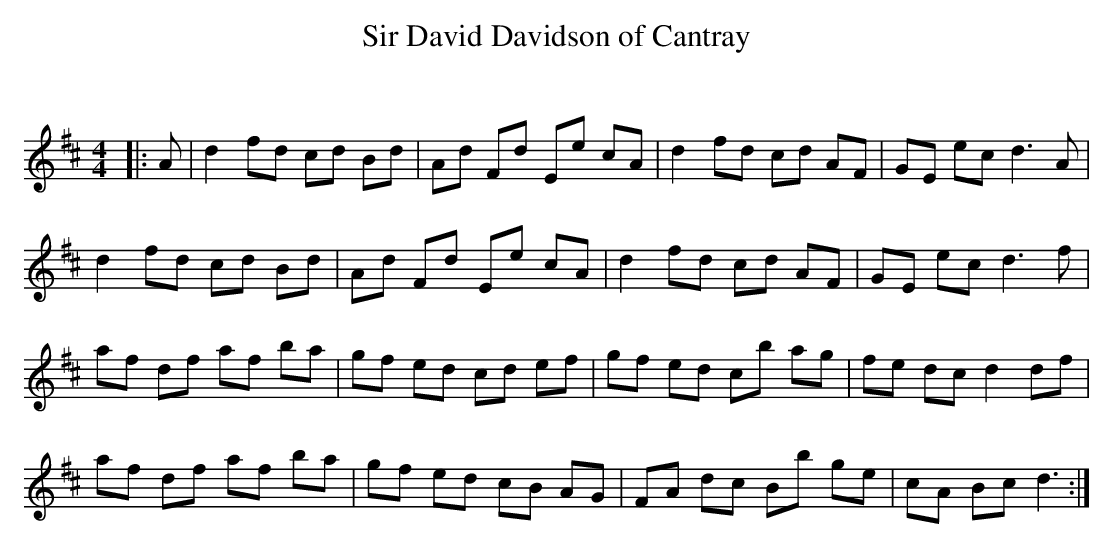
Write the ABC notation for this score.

X:1
T: Sir David Davidson of Cantray
C:
Q: 232
K:D
M:4/4
L:1/8
|:A|d2 fd cd Bd|Ad Fd Ee cA|d2 fd cd AF|GE ec d3A|
d2 fd cd Bd|Ad Fd Ee cA|d2 fd cd AF|GE ec d3f|
af df af ba|gf ed cd ef|gf ed cb ag|fe dc d2 df|
af df af ba|gf ed cB AG|FA dc Bb ge|cA Bc d3:|
